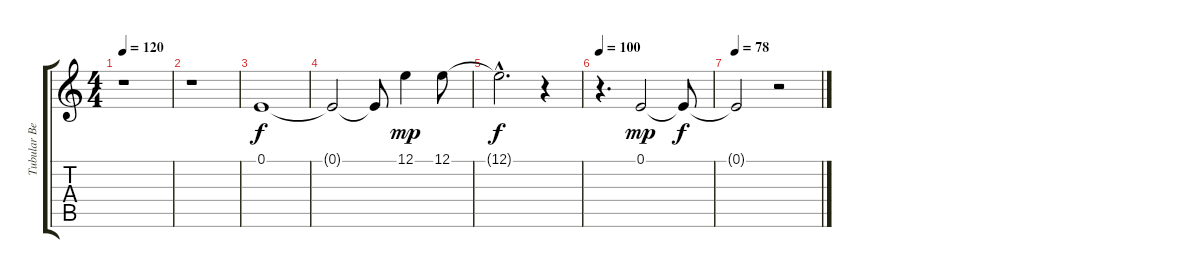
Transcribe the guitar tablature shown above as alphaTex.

\track ("Tubular Bells" "Tubular Be") {instrument tubularbells}
\staff {score tabs}
\tuning (E4 B3 G3 D3 A2 E2) {hide}
\ts (4 4)
\tempo 120
\clef g2
\ks c
r.1{dy f} |
r.1 |
0.1.1 |
0.1{t}.2 0.1{t}.8 12.1.4{dy mp} 12.1.8 |
12.1{hac t}.2{d dy f} r.4 |
\tempo 100
r.4{d} 0.1.2{dy mp} 0.1{t}.8{dy f} |
\tempo 78
0.1{t}.2 r.2
